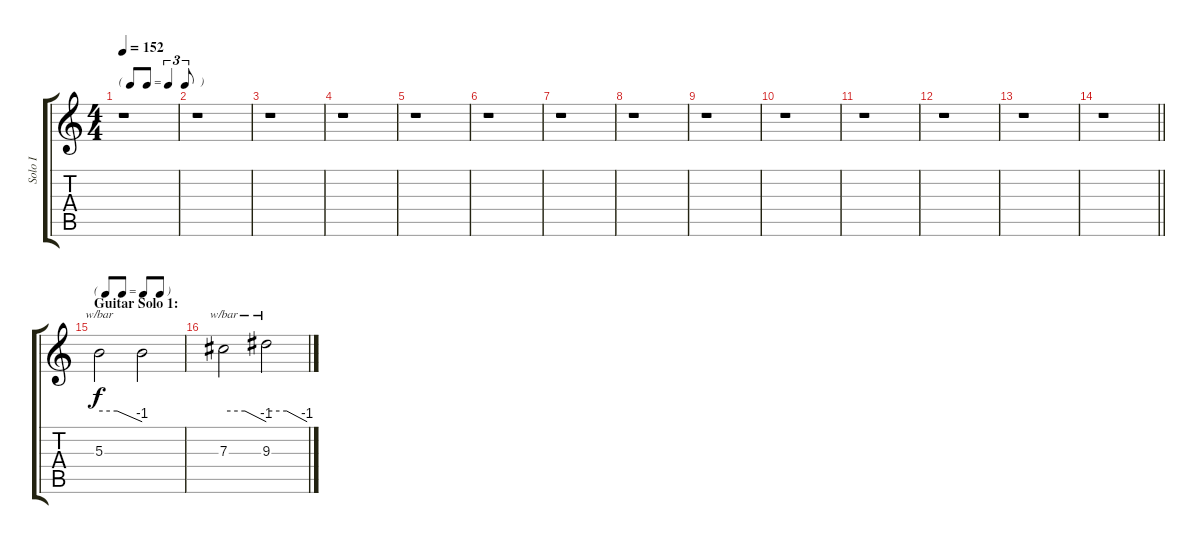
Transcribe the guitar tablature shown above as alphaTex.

\track ("Solo I" "Solo I") {instrument distortionguitar}
\staff {score tabs}
\tuning (Eb4 Bb3 Gb3 Db3 Ab2 Eb2) {hide}
\ts (4 4)
\tf triplet8th
\tempo 152
\clef g2
\ks c
r.1{dy f} |
r.1 |
r.1 |
r.1 |
r.1 |
r.1 |
r.1 |
r.1 |
r.1 |
r.1 |
r.1 |
r.1 |
r.1 |
\barLineRight lightlight
r.1 |
\tf none
\section ("" "Guitar Solo 1:")
5.3.2{tbe (custom default 0 0 25 0 60 -4)} 5.3{t}.2 |
7.3.2{tbe (custom default 0 0 30 0 60 -4)} 9.3.2{tbe (custom default 0 0 30 0 60 -4)}
